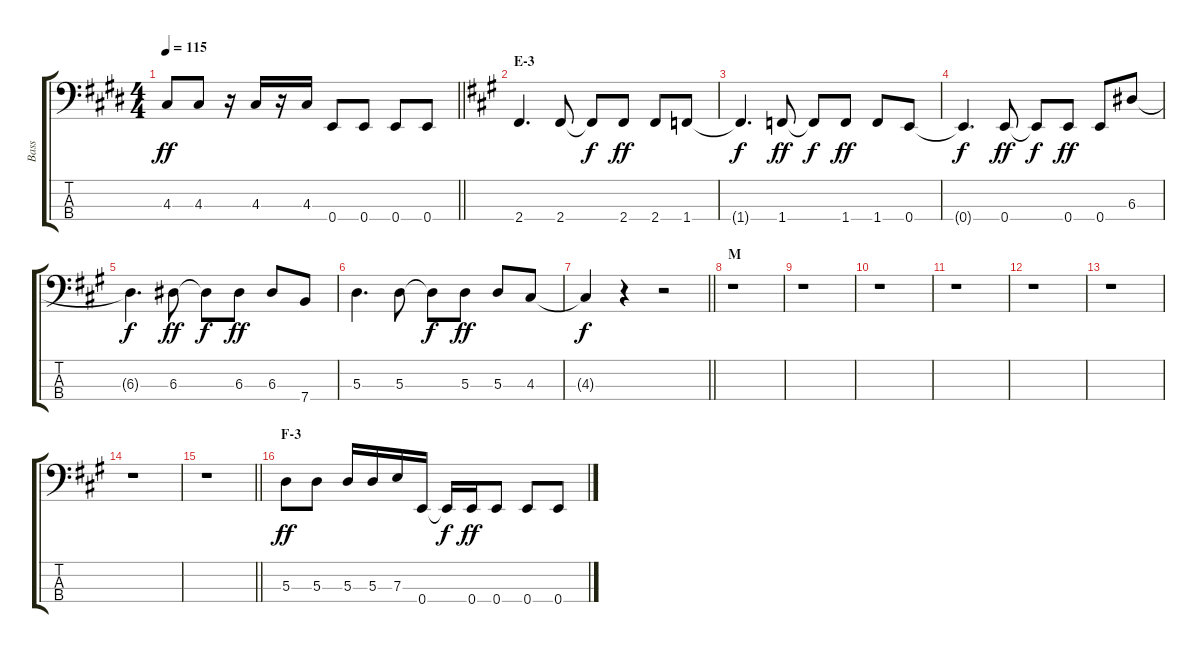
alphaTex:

\track ("Bass" "Bass") {instrument electricbasspick}
\staff {score tabs}
\tuning (G2 D2 A1 E1) {hide}
\ts (4 4)
\tempo 115
\clef f4
\barLineRight lightlight
\ks e
4.3.8{dy ff} 4.3.8 r.16 4.3.16 r.16 4.3.16 0.4.8 0.4.8 0.4.8 0.4.8 |
\section ("" "E-3")
\ks a
2.4.4{d} 2.4.8 2.4{t}.8{dy f} 2.4.8{dy ff} 2.4.8 1.4.8 |
1.4{t}.4{d dy f} 1.4.8{dy ff} 1.4{t}.8{dy f} 1.4.8{dy ff} 1.4.8 0.4.8 |
0.4{t}.4{d dy f} 0.4.8{dy ff} 0.4{t}.8{dy f} 0.4.8{dy ff} 0.4.8 6.3.8 |
6.3{t}.4{d dy f} 6.3.8{dy ff} 6.3{t}.8{dy f} 6.3.8{dy ff} 6.3.8 7.4.8 |
5.3.4{d} 5.3.8 5.3{t}.8{dy f} 5.3.8{dy ff} 5.3.8 4.3.8 |
\barLineRight lightlight
4.3{t}.4{dy f} r.4 r.2 |
\section ("" "M")
r.1 |
r.1 |
r.1 |
r.1 |
r.1 |
r.1 |
r.1 |
\barLineRight lightlight
r.1 |
\section ("" "F-3")
5.3.8{dy ff} 5.3.8 5.3.16 5.3.16 7.3.16 0.4.16 0.4{t}.16{dy f} 0.4.16{dy ff} 0.4.8 0.4.8 0.4.8
